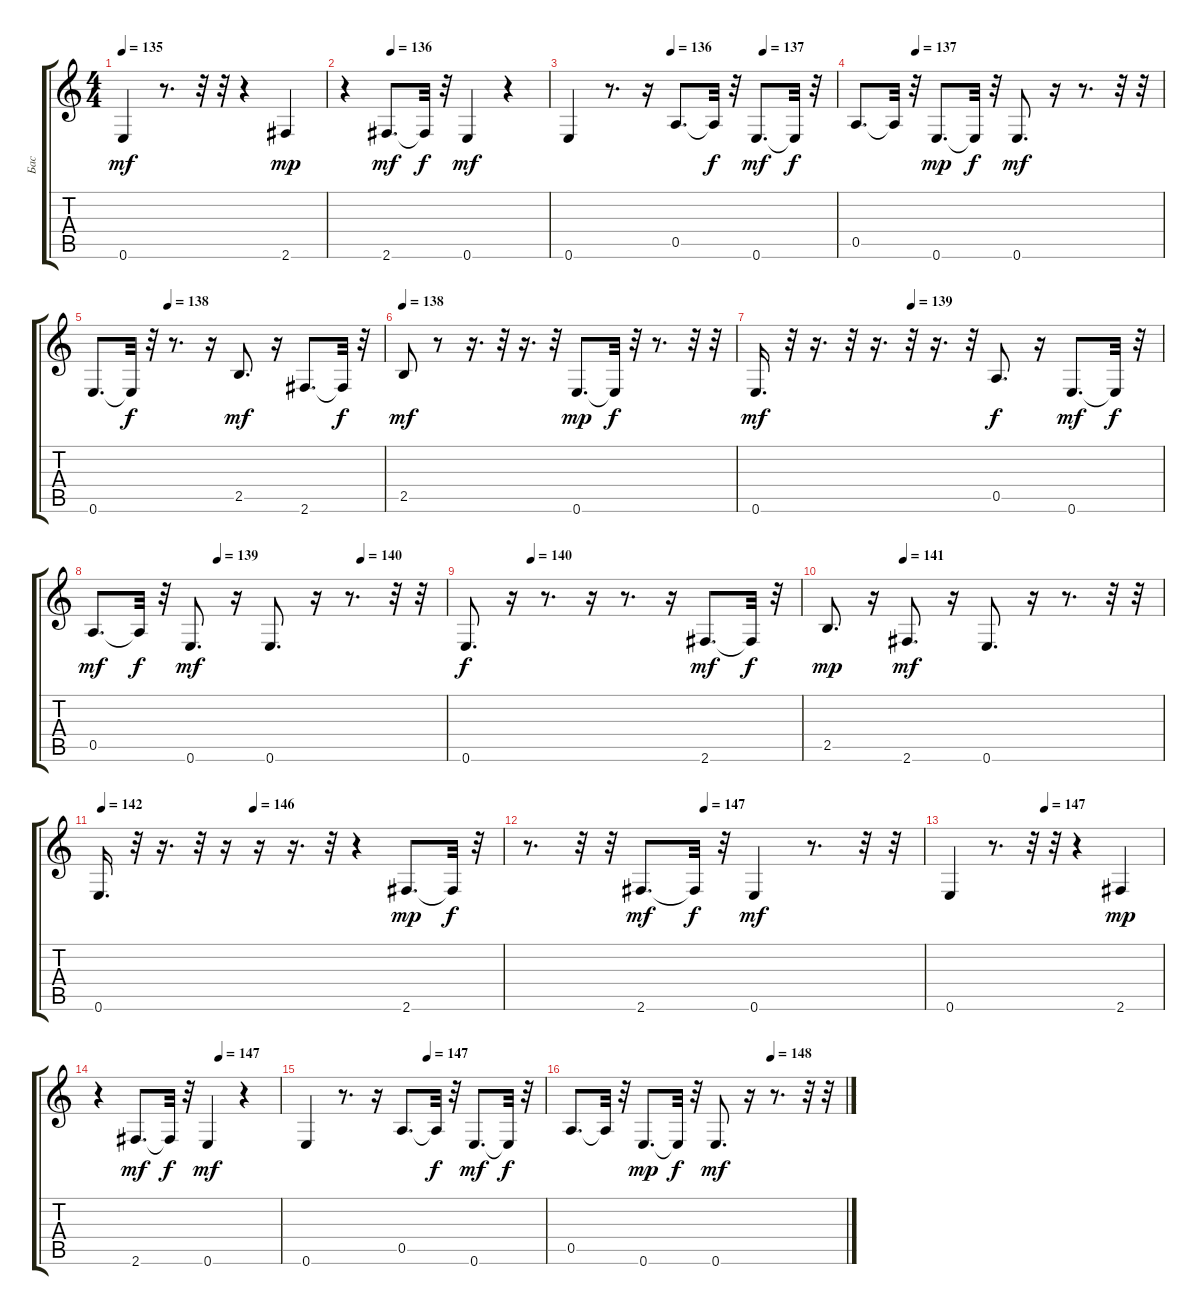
\track ("Бас" "Бас") {instrument electricbasspick}
\staff {score tabs}
\tuning (E4 B3 G3 D3 A2 E2) {hide}
\ts (4 4)
\tempo 135
\clef g2
\ks c
0.6.4{dy mf} r.8{d} r.32 r.32 r.4 2.6.4{dy mp} |
\tempo (136 0.22916666666666666)
r.4 2.6.8{d dy mf} 2.6{t}.32{dy f} r.32 0.6.4{dy mf} r.4 |
\tempo (136 0.3854166666666667)
\tempo (137 0.7291666666666666)
0.6.4 r.8{d} r.16 0.5.8{d} 0.5{t}.32{dy f} r.32 0.6.8{d dy mf} 0.6{t}.32{dy f} r.32 |
\tempo (137 0.19791666666666666)
0.5.8{d} 0.5{t}.32 r.32 0.6.8{d dy mp} 0.6{t}.32{dy f} r.32 0.6.8{d dy mf} r.16 r.8{d} r.32 r.32 |
\tempo (138 0.2604166666666667)
0.6.8{d} 0.6{t}.32{dy f} r.32 r.8{d} r.16 2.5.8{d dy mf} r.16 2.6.8{d} 2.6{t}.32{dy f} r.32 |
\tempo 138
2.5.8{dy mf} r.8 r.16{d} r.32 r.16{d} r.32 0.6.8{d dy mp} 0.6{t}.32{dy f} r.32 r.8{d} r.32 r.32 |
\tempo (139 0.3854166666666667)
0.6.16{d dy mf} r.32 r.16{d} r.32 r.16{d} r.32 r.16{d} r.32 0.5.8{d dy f} r.16 0.6.8{d dy mf} 0.6{t}.32{dy f} r.32 |
\tempo (139 0.3541666666666667)
\tempo (140 0.7604166666666666)
0.5.8{d dy mf} 0.5{t}.32{dy f} r.32 0.6.8{d dy mf} r.16 0.6.8{d} r.16 r.8{d} r.32 r.32 |
\tempo (140 0.19791666666666666)
0.6.8{d dy f} r.16 r.8{d} r.16 r.8{d} r.16 2.6.8{d dy mf} 2.6{t}.32{dy f} r.32 |
\tempo (141 0.22916666666666666)
2.5.8{d dy mp} r.16 2.6.8{d dy mf} r.16 0.6.8{d} r.16 r.8{d} r.32 r.32 |
\tempo (142 0.010416666666666666)
\tempo (146 0.3854166666666667)
0.6.16{d} r.32 r.16{d} r.32 r.16 r.16 r.16{d} r.32 r.4 2.6.8{d dy mp} 2.6{t}.32{dy f} r.32 |
\tempo (147 0.4479166666666667)
r.8{d} r.32 r.32 2.6.8{d dy mf} 2.6{t}.32{dy f} r.32 0.6.4{dy mf} r.8{d} r.32 r.32 |
\tempo (147 0.4479166666666667)
0.6.4 r.8{d} r.32 r.32 r.4 2.6.4{dy mp} |
\tempo (147 0.6666666666666666)
r.4 2.6.8{d dy mf} 2.6{t}.32{dy f} r.32 0.6.4{dy mf} r.4 |
\tempo (147 0.5104166666666666)
0.6.4 r.8{d} r.16 0.5.8{d} 0.5{t}.32{dy f} r.32 0.6.8{d dy mf} 0.6{t}.32{dy f} r.32 |
\tempo (148 0.7291666666666666)
0.5.8{d} 0.5{t}.32 r.32 0.6.8{d dy mp} 0.6{t}.32{dy f} r.32 0.6.8{d dy mf} r.16 r.8{d} r.32 r.32
